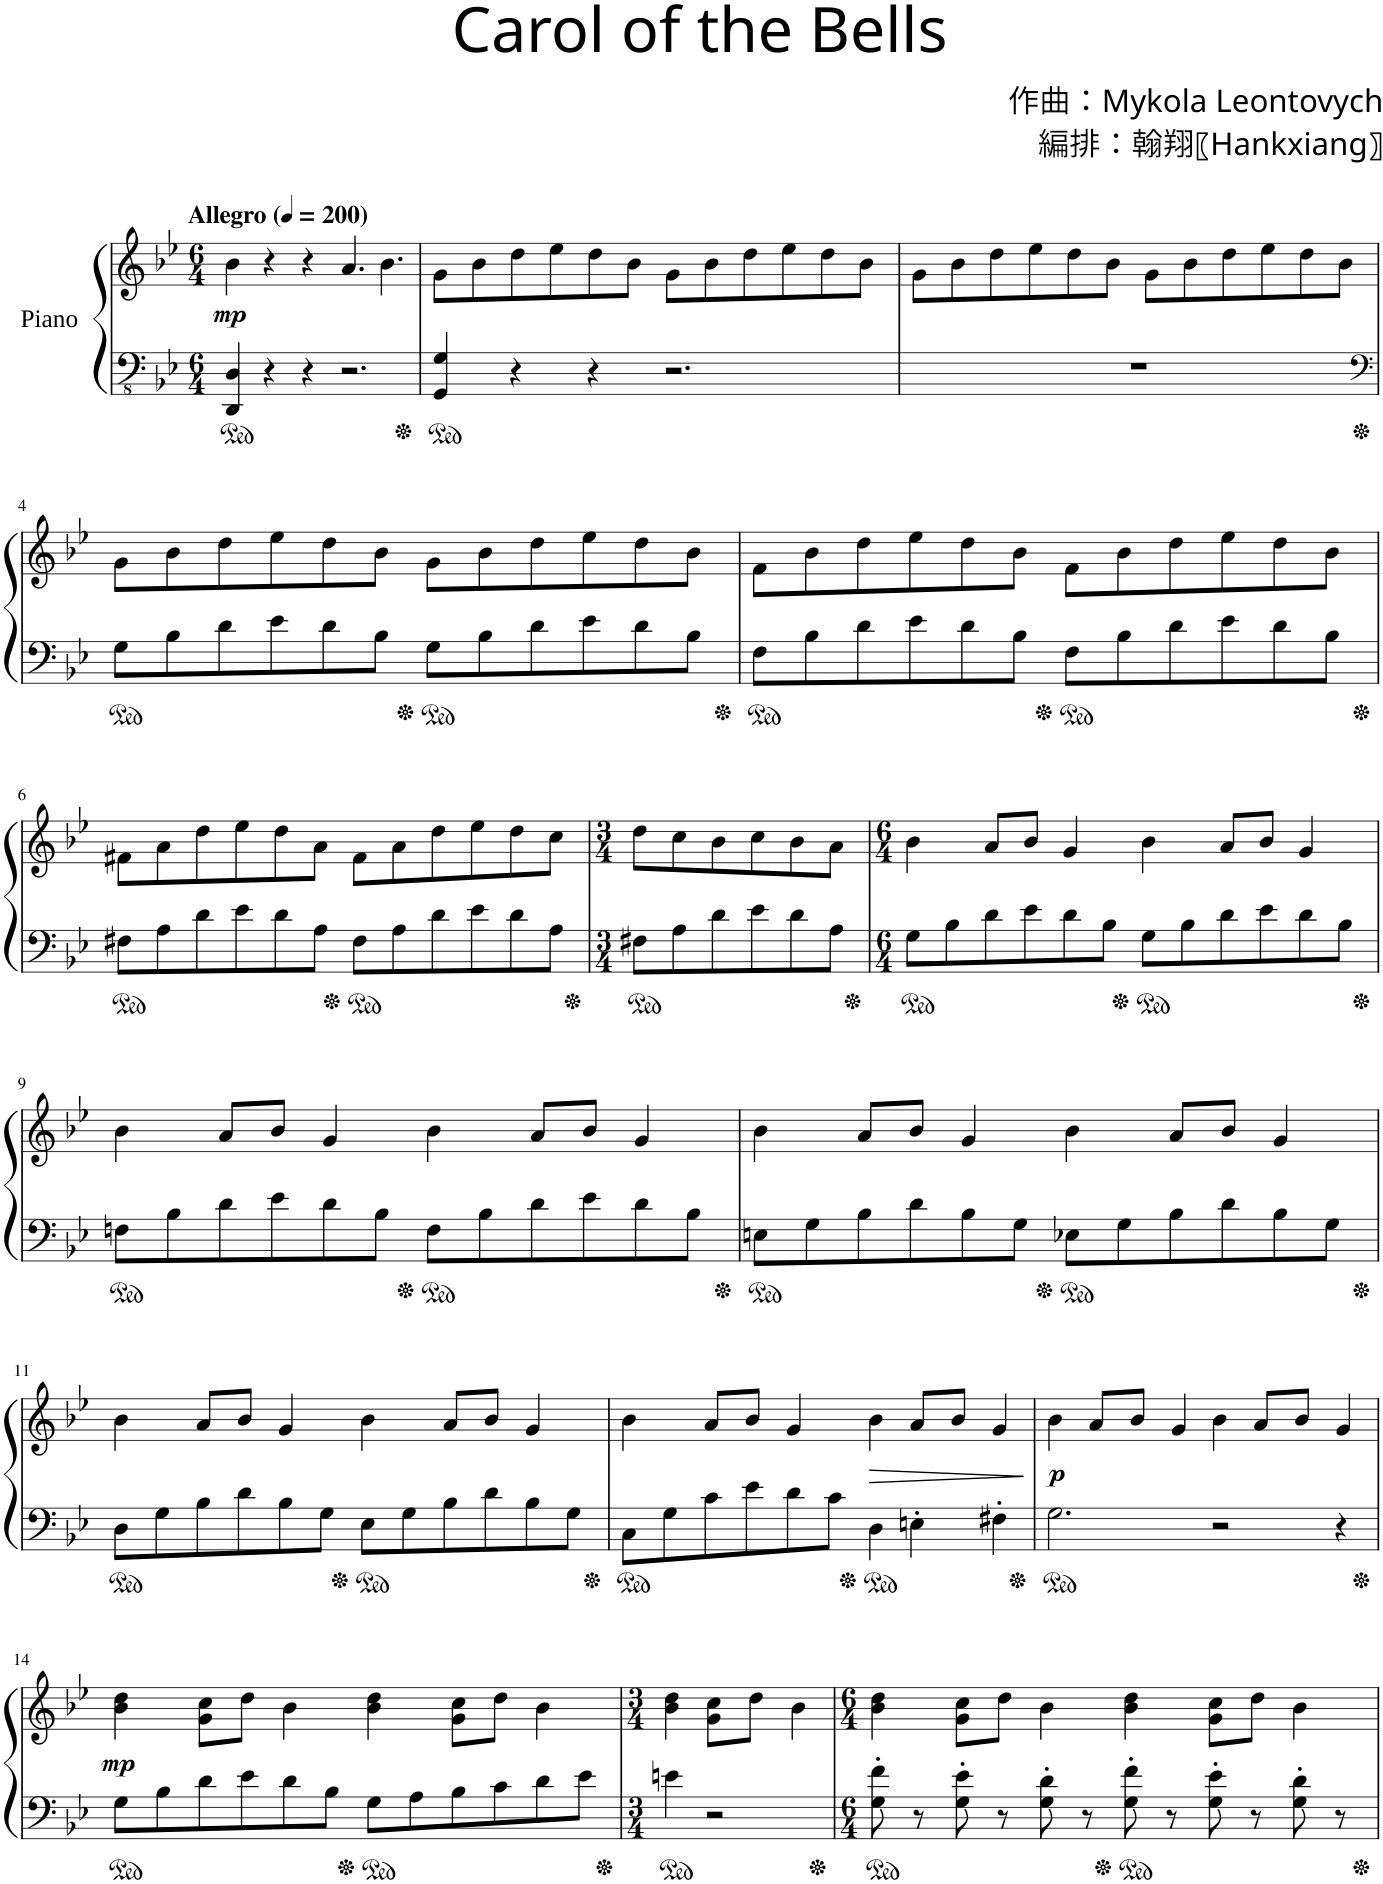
**kern	**kern	**dynam
*part1	*part1	*part1
*staff2	*staff1	*staff1/2
*I"Piano	*	*
*I'Pno	*	*
*clefFv4	*clefG2	*
*k[b-e-]	*k[b-e-]	*
*M6/4	*M6/4	*
*MM200	*MM200	*
=1	=1	=1
!	!LO:TX:a:B:t=Allegro	!
!	!	!LO:DY:b
4DDD/ 4DD/	4b-\	mp
4r	4r	.
4r	4r	.
2.r	4.a/	.
.	4.b-\	.
=2	=2	=2
4GGG/ 4GG/	8g\L	.
.	8b-\	.
4r	8dd\	.
.	8ee-\	.
4r	8dd\	.
.	8b-\J	.
2.r	8g\L	.
.	8b-\	.
.	8dd\	.
.	8ee-\	.
.	8dd\	.
.	8b-\J	.
=3	=3	=3
1.r	8g\L	.
.	8b-\	.
.	8dd\	.
.	8ee-\	.
.	8dd\	.
.	8b-\J	.
.	8g\L	.
.	8b-\	.
.	8dd\	.
.	8ee-\	.
.	8dd\	.
.	8b-\J	.
!!LO:LB:g=z
=4	=4	=4
*clefF4	*	*
8G\L	8g\L	.
8B-\	8b-\	.
8d\	8dd\	.
8e-\	8ee-\	.
8d\	8dd\	.
8B-\J	8b-\J	.
8G\L	8g\L	.
8B-\	8b-\	.
8d\	8dd\	.
8e-\	8ee-\	.
8d\	8dd\	.
8B-\J	8b-\J	.
=5	=5	=5
8F\L	8f\L	.
8B-\	8b-\	.
8d\	8dd\	.
8e-\	8ee-\	.
8d\	8dd\	.
8B-\J	8b-\J	.
8F\L	8f\L	.
8B-\	8b-\	.
8d\	8dd\	.
8e-\	8ee-\	.
8d\	8dd\	.
8B-\J	8b-\J	.
!!LO:LB:g=z
=6	=6	=6
8F#X\L	8f#X\L	.
8A\	8a\	.
8d\	8dd\	.
8e-\	8ee-\	.
8d\	8dd\	.
8A\J	8a\J	.
8F#\L	8f#\L	.
8A\	8a\	.
8d\	8dd\	.
8e-\	8ee-\	.
8d\	8dd\	.
8A\J	8cc\J	.
=7	=7	=7
*M3/4	*M3/4	*
8F#X\L	8dd\L	.
8A\	8cc\	.
8d\	8b-\	.
8e-\	8cc\	.
8d\	8b-\	.
8A\J	8a\J	.
=8	=8	=8
*M6/4	*M6/4	*
8G\L	4b-\	.
8B-\	.	.
8d\	8a/L	.
8e-\	8b-/J	.
8d\	4g/	.
8B-\J	.	.
8G\L	4b-\	.
8B-\	.	.
8d\	8a/L	.
8e-\	8b-/J	.
8d\	4g/	.
8B-\J	.	.
!!LO:LB:g=z
=9	=9	=9
8Fn\L	4b-\	.
8B-\	.	.
8d\	8a/L	.
8e-\	8b-/J	.
8d\	4g/	.
8B-\J	.	.
8F\L	4b-\	.
8B-\	.	.
8d\	8a/L	.
8e-\	8b-/J	.
8d\	4g/	.
8B-\J	.	.
=10	=10	=10
8En\L	4b-\	.
8G\	.	.
8B-\	8a/L	.
8d\	8b-/J	.
8B-\	4g/	.
8G\J	.	.
8E-X\L	4b-\	.
8G\	.	.
8B-\	8a/L	.
8d\	8b-/J	.
8B-\	4g/	.
8G\J	.	.
!!LO:LB:g=z
=11	=11	=11
8D\L	4b-\	.
8G\	.	.
8B-\	8a/L	.
8d\	8b-/J	.
8B-\	4g/	.
8G\J	.	.
8E-\L	4b-\	.
8G\	.	.
8B-\	8a/L	.
8d\	8b-/J	.
8B-\	4g/	.
8G\J	.	.
=12	=12	=12
8C\L	4b-\	.
8G\	.	.
8c\	8a/L	.
8e-\	8b-/J	.
8d\	4g/	.
8c\J	.	.
!	!	!LO:HP:b
4D\	4b-\	>
4En'\	8a/L	.
.	8b-/J	.
4F#X'\	4g/	.
.	.	]
=13	=13	=13
!	!	!LO:DY:b
2.G\	4b-\	p
.	8a/L	.
.	8b-/J	.
.	4g/	.
2r	4b-\	.
.	8a/L	.
.	8b-/J	.
4r	4g/	.
!!LO:LB:g=z
=14	=14	=14
!	!	!LO:DY:b
8G\L	4b-\ 4dd\	mp
8B-\	.	.
8d\	8g\ 8cc\L	.
8e-\	8dd\J	.
8d\	4b-\	.
8B-\J	.	.
8G\L	4b-\ 4dd\	.
8A\	.	.
8B-\	8g\ 8cc\L	.
8c\	8dd\J	.
8d\	4b-\	.
8e-\J	.	.
=15	=15	=15
*M3/4	*M3/4	*
4en\	4b-\ 4dd\	.
2r	8g\ 8cc\L	.
.	8dd\J	.
.	4b-\	.
=16	=16	=16
*M6/4	*M6/4	*
8G\' 8f\'	4b-\ 4dd\	.
8r	.	.
8G\' 8e-\'	8g\ 8cc\L	.
8r	8dd\J	.
8G\' 8d\'	4b-\	.
8r	.	.
8G\' 8f\'	4b-\ 4dd\	.
8r	.	.
8G\' 8e-\'	8g\ 8cc\L	.
8r	8dd\J	.
8G\' 8d\'	4b-\	.
8r	.	.
=	=	=
*-	*-	*-
